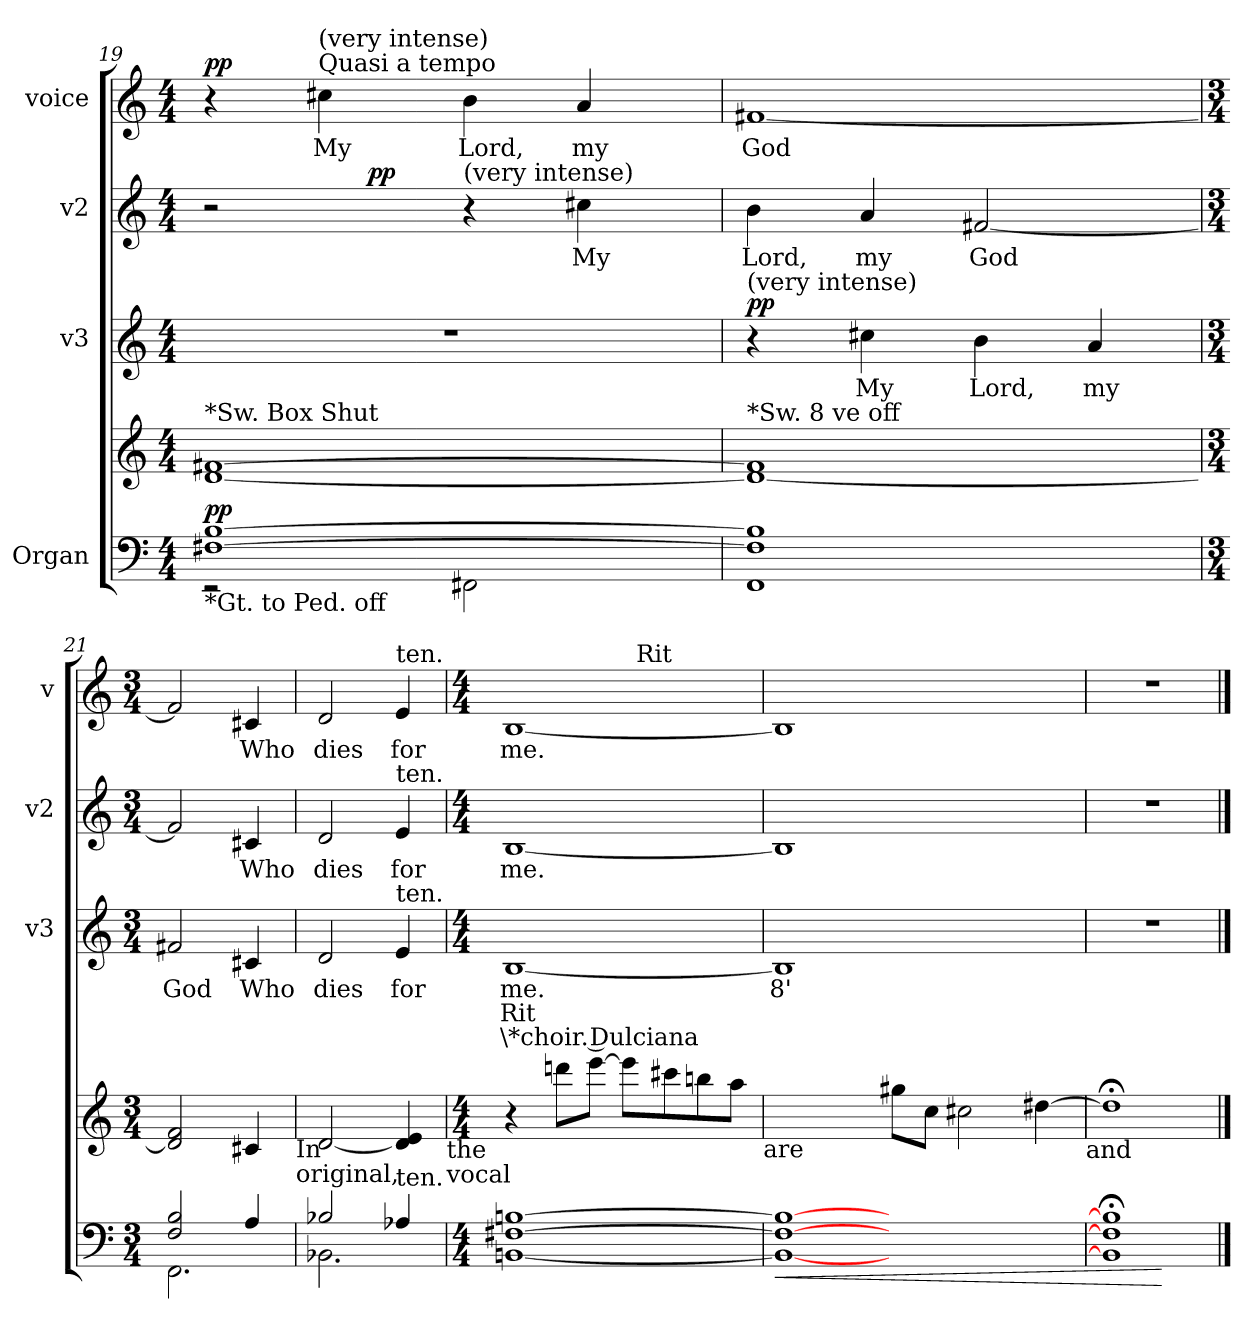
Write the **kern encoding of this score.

**kern	**kern	**dynam	**kern	**text	**text	**text	**dynam	**kern	**text	**dynam	**kern	**text	**dynam
*part4	*part4	*part4	*part3	*part3	*part3	*part3	*part3	*part2	*part2	*part2	*part1	*part1	*part1
*staff5	*staff4	*staff4/5	*staff3	*staff3	*staff3	*staff3	*staff3	*staff2	*staff2	*staff2	*staff1	*staff1	*staff1
*I"Organ	*	*	*I"v3	*	*	*	*	*I"v2	*	*	*I"voice	*	*
*	*	*	*I'v3	*	*	*	*	*I'v2	*	*	*I'v	*	*
*clefF4	*clefG2	*	*clefG2	*	*	*	*	*clefG2	*	*	*clefG2	*	*
*k[]	*k[]	*	*k[]	*	*	*	*	*k[]	*	*	*k[]	*	*
*C:	*C:	*	*C:	*	*	*	*	*C:	*	*	*C:	*	*
*M4/4	*M4/4	*	*M4/4	*	*	*	*	*M4/4	*	*	*M4/4	*	*
=19	=19	=19	=19	=19	=19	=19	=19	=19	=19	=19	=19	=19	=19
*^	*	*	*	*	*	*	*	*	*	*	*	*	*
!	!	!LO:TX:a:t=*Sw. Box Shut	!	!	!	!	!	!	!	!	!	!	!	!
!LO:TX:b:t=*Gt. to Ped. off	!	!	!	!	!	!	!	!	!	!	!	!	!	!
!	!	!	!LO:DY:a=2	!	!	!	!	!	!	!	!	!	!	!LO:DY:a
*	*	*	*	*	*	*	*	*	*^	*	*	*	*	*
[>1F#X [>1B	2rEE	[<1d [>1f#X	pp	1r	.	.	.	.	2r	4ryy	.	.	4r	.	pp
!	!	!	!	!	!	!	!	!	!	!	!	!	!LO:TX:a:t=Quasi a tempo	!	!
!	!	!	!	!	!	!	!	!	!	!	!	!	!LO:TX:t=(very intense)	!	!
!	!	!	!	!	!	!	!	!	!	!	!	!	!	!LO:LY:b	!
.	.	.	.	.	.	.	.	.	.	16ryy	.	.	4cc#X\	My	.
!	!	!	!	!	!	!	!	!	!	!	!	!LO:DY:a	!	!	!
.	.	.	.	.	.	.	.	.	.	2ryy	.	pp	.	.	.
!	!	!	!	!	!	!	!	!	!LO:TX:a:t=(very intense)	!	!	!	!	!	!
!	!	!	!	!	!	!	!	!	!	!	!	!	!	!LO:LY:b	!
.	2FF#X\	.	.	.	.	.	.	.	4r	.	.	.	4b\	Lord,	.
!	!	!	!	!	!	!	!	!	!	!	!LO:LY:b	!	!	!LO:LY:b	!
.	.	.	.	.	.	.	.	.	4cc#X\	.	My	.	4a/	my	.
.	.	.	.	.	.	.	.	.	.	8.ryy	.	.	.	.	.
=20	=20	=20	=20	=20	=20	=20	=20	=20	=20	=20	=20	=20	=20	=20	=20
!	!	!	!	!LO:TX:a:t=(very intense)	!	!	!	!	!	!	!	!	!	!	!
!	!	!LO:TX:a:t=*Sw. 8 ve off	!	!	!	!	!	!	!	!	!	!	!	!	!
!	!	!	!	!	!	!	!	!LO:DY:a	!	!	!LO:LY:b	!	!	!LO:LY:b	!
*v	*v	*	*	*	*	*	*	*	*v	*v	*	*	*	*	*
1FF 1F#] 1B]	1d_ 1f#]	.	4r	.	.	.	pp	4b\	Lord,	.	[<1f#X	God	.
!	!	!	!	!LO:LY:b	!	!	!	!	!LO:LY:b	!	!	!	!
.	.	.	4cc#X\	My	.	.	.	4a/	my	.	.	.	.
!	!	!	!	!LO:LY:b	!	!	!	!	!LO:LY:b	!	!	!	!
.	.	.	4b\	Lord,	.	.	.	[<2f#X/	God	.	.	.	.
!	!	!	!	!LO:LY:b	!	!	!	!	!	!	!	!	!
.	.	.	4a/	my	.	.	.	.	.	.	.	.	.
!!LO:PB:g=z
=21	=21	=21	=21	=21	=21	=21	=21	=21	=21	=21	=21	=21	=21
*M3/4	*M3/4	*	*M3/4	*	*	*	*	*M3/4	*	*	*M3/4	*	*
*^	*	*	*	*	*	*	*	*	*	*	*	*	*
!	!	!	!	!	!LO:LY:b	!	!	!	!	!	!	!	!	!
2F/ 2B/	2.FF\	2d/] 2f/	.	2f#X/	God	.	.	.	2f#/]	.	.	2f#/]	.	.
!	!	!	!	!	!LO:LY:b	!	!	!	!	!LO:LY:b	!	!	!LO:LY:b	!
4A/	.	4c#X/	.	4c#X/	Who	.	.	.	4c#X/	Who	.	4c#X/	Who	.
!	!	!LO:TX:b:t=In	!	!	!	!	!	!	!	!	!	!	!	!
!	!	!LO:TX:b:t=original,	!	!	!	!	!	!	!	!	!	!	!	!
=22	=22	=22	=22	=22	=22	=22	=22	=22	=22	=22	=22	=22	=22	=22
!	!	!	!	!	!LO:LY:b	!	!	!	!	!LO:LY:b	!	!	!LO:LY:b	!
2B-X/	2.BB-X\	[<2d/	.	2d/	dies	.	.	.	2d/	dies	.	2d/	dies	.
!	!	!	!	!	!	!	!	!	!	!	!	!LO:TX:a:t=ten.	!	!
!	!	!	!	!	!	!	!	!	!LO:TX:a:t=ten.	!	!	!	!	!
!	!	!	!	!LO:TX:a:t=ten.	!	!	!	!	!	!	!	!	!	!
!LO:TX:a:t=ten.	!	!	!	!	!	!	!	!	!	!	!	!	!	!
!	!	!	!	!	!LO:LY:b	!	!	!	!	!LO:LY:b	!	!	!LO:LY:b	!
4A-X/	.	4d/] 4e/	.	4e/	for	.	.	.	4e/	for	.	4e/	for	.
*v	*v	*	*	*	*	*	*	*	*	*	*	*	*	*
!	!LO:TX:b:t=the	!	!	!	!	!	!	!	!	!	!	!	!
!	!LO:TX:b:t=vocal	!	!	!	!	!	!	!	!	!	!	!	!
=23	=23	=23	=23	=23	=23	=23	=23	=23	=23	=23	=23	=23	=23
*M4/4	*M4/4	*	*M4/4	*	*	*	*	*M4/4	*	*	*M4/4	*	*
!	!	!	!	!LO:LY:b	!LO:LY:b	!LO:LY:b	!	!	!LO:LY:b	!	!	!LO:LY:b	!
*	*	*	*	*	*	*	*	*	*	*	*^	*	*
[<1BBn [>1F#X [>1Bn	4r	.	[<1B	me.	Rit	\*choir. Dulciana	.	[<1B	me.	.	[<1B	2ryy	me.	.
.	8dddn\L	.	.	.	.	.	.	.	.	.	.	.	.	.
.	[>8eee\J	.	.	.	.	.	.	.	.	.	.	.	.	.
.	8eee\L]	.	.	.	.	.	.	.	.	.	.	32ryy	.	.
!	!	!	!	!	!	!	!	!	!	!	!	!LO:TX:a:t=Rit	!	!
.	.	.	.	.	.	.	.	.	.	.	.	4...ryy	.	.
.	8ccc#X\	.	.	.	.	.	.	.	.	.	.	.	.	.
.	8bbn\	.	.	.	.	.	.	.	.	.	.	.	.	.
.	8aa\J	.	.	.	.	.	.	.	.	.	.	.	.	.
!	!LO:TX:b:t=are	!	!	!	!	!	!	!	!	!	!	!	!	!
=24	=24	=24	=24	=24	=24	=24	=24	=24	=24	=24	=24	=24	=24	=24
!	!	!LO:HP:b=2	!	!LO:LY:b:rj	!	!	!	!	!	!	!	!	!	!
*	*	*	*	*	*	*	*	*	*	*	*v	*v	*	*
1BB_ 1F#_ 1B_	1ryy	<	1B]	8'	.	.	.	1B]	.	.	1B]	.	.
1ryy	8gg#X\L	.	1ryy	.	.	.	.	1ryy	.	.	1ryy	.	.
.	8cc\J	.	.	.	.	.	.	.	.	.	.	.	.
.	2cc#X\	.	.	.	.	.	.	.	.	.	.	.	.
.	[>4dd#X\	.	.	.	.	.	.	.	.	.	.	.	.
!	!LO:TX:b:t=and	!	!	!	!	!	!	!	!	!	!	!	!
=25	=25	=25	=25	=25	=25	=25	=25	=25	=25	=25	=25	=25	=25
1BB];< 1F#];< 1B];<	1dd#;<]	.	1r	.	.	.	.	1r	.	.	1r	.	.
.	.	[	.	.	.	.	.	.	.	.	.	.	.
==	==	==	==	==	==	==	==	==	==	==	==	==	==
*-	*-	*-	*-	*-	*-	*-	*-	*-	*-	*-	*-	*-	*-
